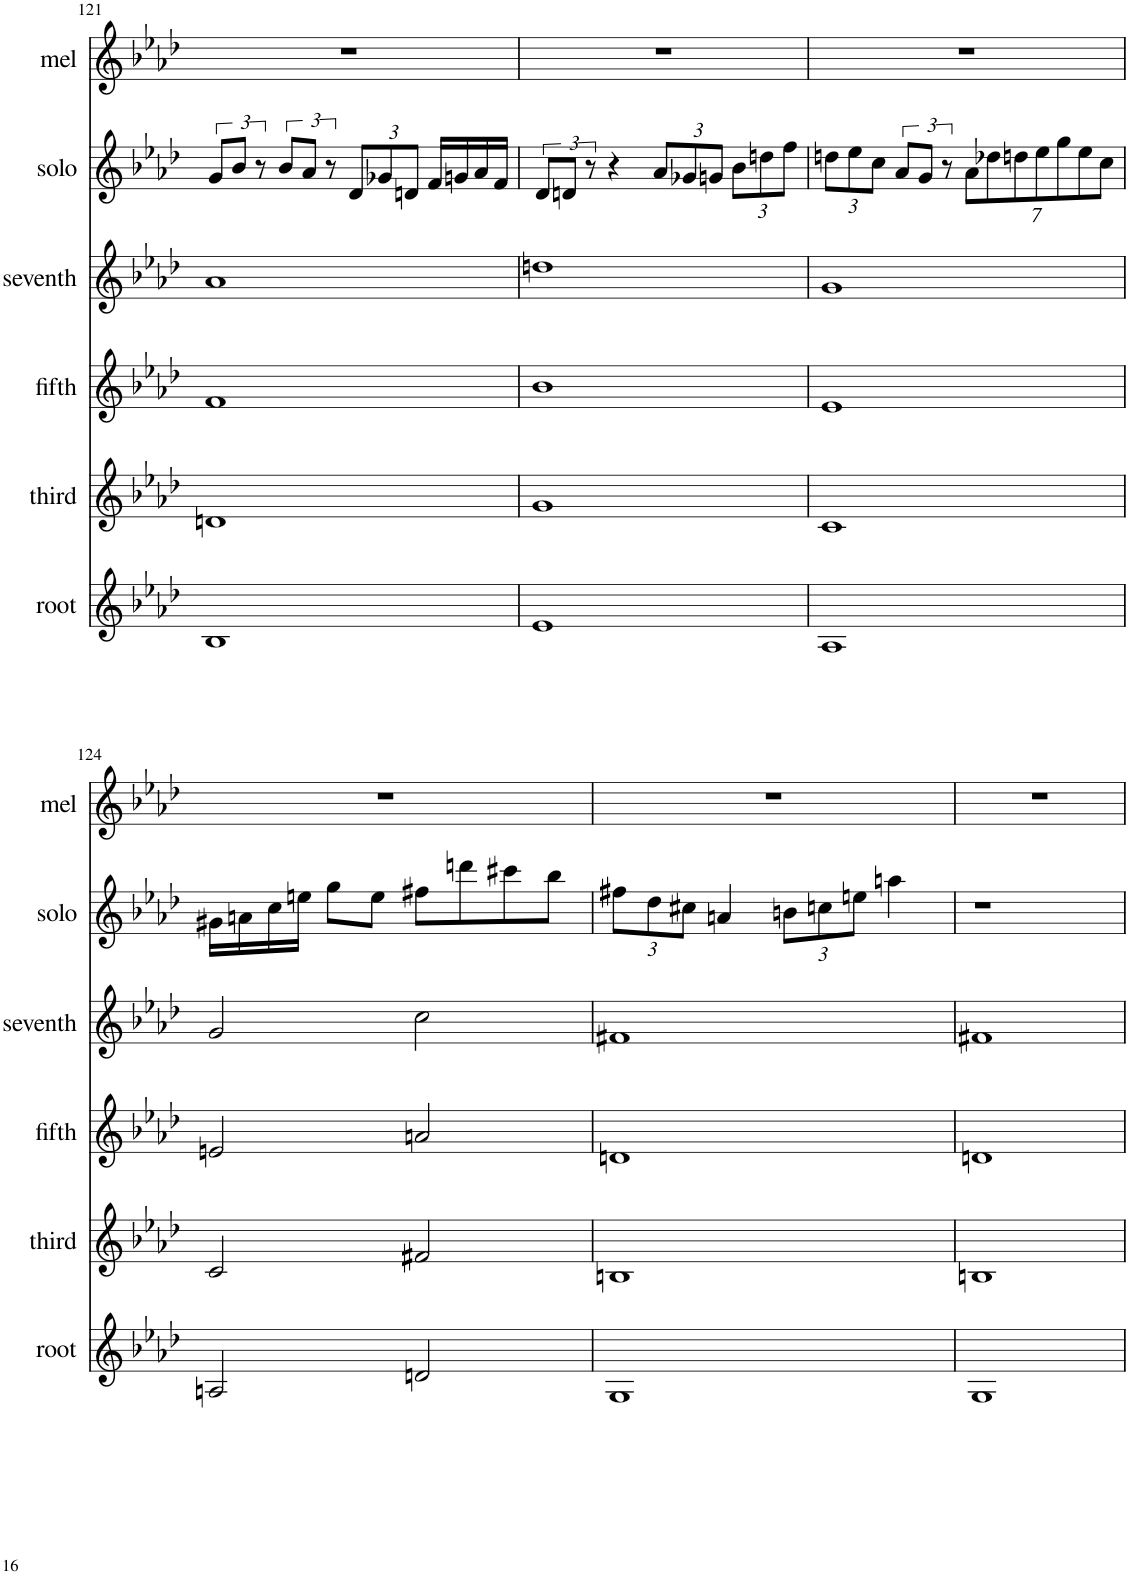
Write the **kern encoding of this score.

**kern	**kern	**kern	**kern	**kern	**kern
*part6	*part5	*part4	*part3	*part2	*part1
*staff6	*staff5	*staff4	*staff3	*staff2	*staff1
*I"root	*I"third	*I"fifth	*I"seventh	*I"solo	*I"mel
*I'root	*I'third	*I'fifth	*I'seventh	*I'solo	*I'mel
!!LO:PB:g=z
*clefG2	*clefG2	*clefG2	*clefG2	*clefG2	*clefG2
*k[b-e-a-d-]	*k[b-e-a-d-]	*k[b-e-a-d-]	*k[b-e-a-d-]	*k[b-e-a-d-]	*k[b-e-a-d-]
*M4/4	*M4/4	*M4/4	*M4/4	*M4/4	*M4/4
=121	=121	=121	=121	=121	=121
1B-	1dn	1f	1a-	12g/L	1r
.	.	.	.	12b-/J	.
.	.	.	.	12r	.
.	.	.	.	12b-/L	.
.	.	.	.	12a-/J	.
.	.	.	.	12r	.
*	*	*	*	*Xbrackettup	*
.	.	.	.	12d-/L	.
.	.	.	.	12g-X/	.
.	.	.	.	12dn/J	.
.	.	.	.	16f/LL	.
.	.	.	.	16gn/	.
.	.	.	.	16a-/	.
.	.	.	.	16f/JJ	.
=122	=122	=122	=122	=122	=122
*	*	*	*	*brackettup	*
1e-	1g	1b-	1ddn	12d-/L	1r
.	.	.	.	12dn/J	.
.	.	.	.	12r	.
.	.	.	.	4r	.
*	*	*	*	*Xbrackettup	*
.	.	.	.	12a-/L	.
.	.	.	.	12g-X/	.
.	.	.	.	12gn/J	.
.	.	.	.	12b-\L	.
.	.	.	.	12ddn\	.
.	.	.	.	12ff\J	.
=123	=123	=123	=123	=123	=123
1A-	1c	1e-	1g	12ddn\L	1r
.	.	.	.	12ee-\	.
.	.	.	.	12cc\J	.
*	*	*	*	*brackettup	*
.	.	.	.	12a-/L	.
.	.	.	.	12g/J	.
.	.	.	.	12r	.
*	*	*	*	*Xbrackettup	*
.	.	.	.	14a-\L	.
.	.	.	.	14dd-X\	.
.	.	.	.	14ddn\	.
.	.	.	.	14ee-\	.
.	.	.	.	14gg\	.
.	.	.	.	14ee-\	.
.	.	.	.	14cc\J	.
!!LO:LB:g=z
=124	=124	=124	=124	=124	=124
2An/	2c/	2en/	2g/	16g#X\LL	1r
.	.	.	.	16an\	.
.	.	.	.	16cc\	.
.	.	.	.	16een\JJ	.
.	.	.	.	8gg\L	.
.	.	.	.	8ee\J	.
2dn/	2f#X/	2an/	2cc\	8ff#X\L	.
.	.	.	.	8dddn\	.
.	.	.	.	8ccc#X\	.
.	.	.	.	8bb-\J	.
=125	=125	=125	=125	=125	=125
1G	1Bn	1dn	1f#X	12ff#X\L	1r
.	.	.	.	12dd-\	.
.	.	.	.	12cc#X\J	.
.	.	.	.	4an/	.
.	.	.	.	12bn\L	.
.	.	.	.	12ccn\	.
.	.	.	.	12een\J	.
.	.	.	.	4aan\	.
=126	=126	=126	=126	=126	=126
1G	1Bn	1dn	1f#X	1r	1r
=	=	=	=	=	=
*-	*-	*-	*-	*-	*-
